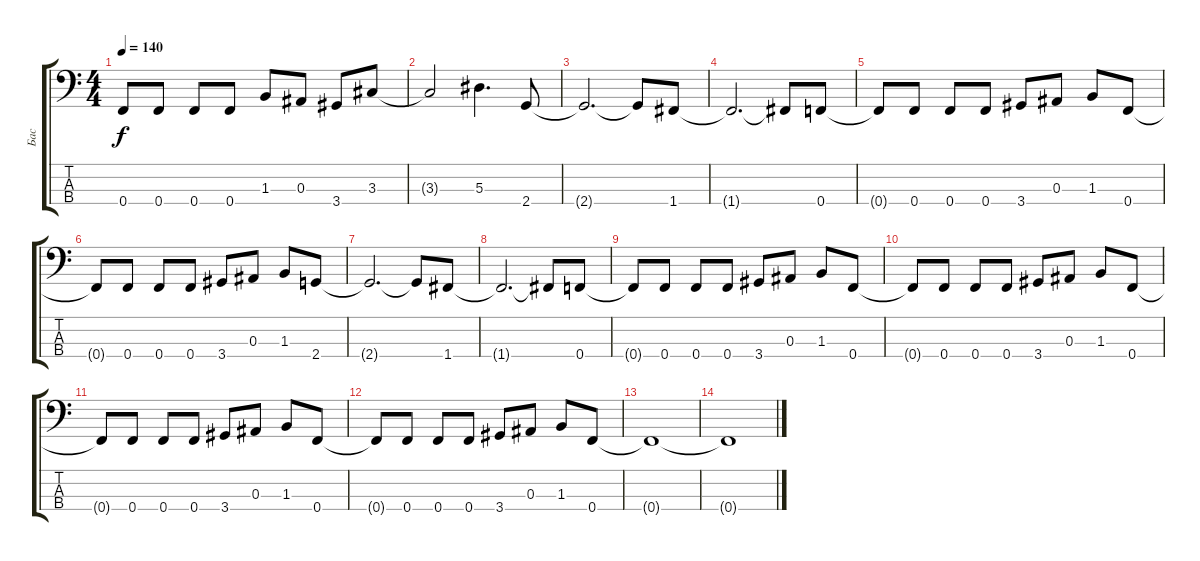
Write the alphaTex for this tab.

\track ("Бас" "Бас") {instrument electricbassfinger}
\staff {score tabs}
\tuning (Ab2 Eb2 Bb1 F1) {hide}
\ts (4 4)
\tempo 140
\clef f4
\ks c
0.4{t}.8{dy f} 0.4.8 0.4.8 0.4.8 1.3.8 0.3.8 3.4.8 3.3.8 |
3.3{t}.2 5.3.4{d} 2.4.8 |
2.4{t}.2{d} 2.4{t}.8 1.4.8 |
1.4{t}.2{d} 1.4{t}.8 0.4.8 |
0.4{t}.8 0.4.8 0.4.8 0.4.8 3.4.8 0.3.8 1.3.8 0.4.8 |
0.4{t}.8 0.4.8 0.4.8 0.4.8 3.4.8 0.3.8 1.3.8 2.4.8 |
2.4{t}.2{d} 2.4{t}.8 1.4.8 |
1.4{t}.2{d} 1.4{t}.8 0.4.8 |
0.4{t}.8 0.4.8 0.4.8 0.4.8 3.4.8 0.3.8 1.3.8 0.4.8 |
0.4{t}.8 0.4.8 0.4.8 0.4.8 3.4.8 0.3.8 1.3.8 0.4.8 |
0.4{t}.8 0.4.8 0.4.8 0.4.8 3.4.8 0.3.8 1.3.8 0.4.8 |
0.4{t}.8 0.4.8 0.4.8 0.4.8 3.4.8 0.3.8 1.3.8 0.4.8 |
0.4{t}.1 |
0.4{t}.1
